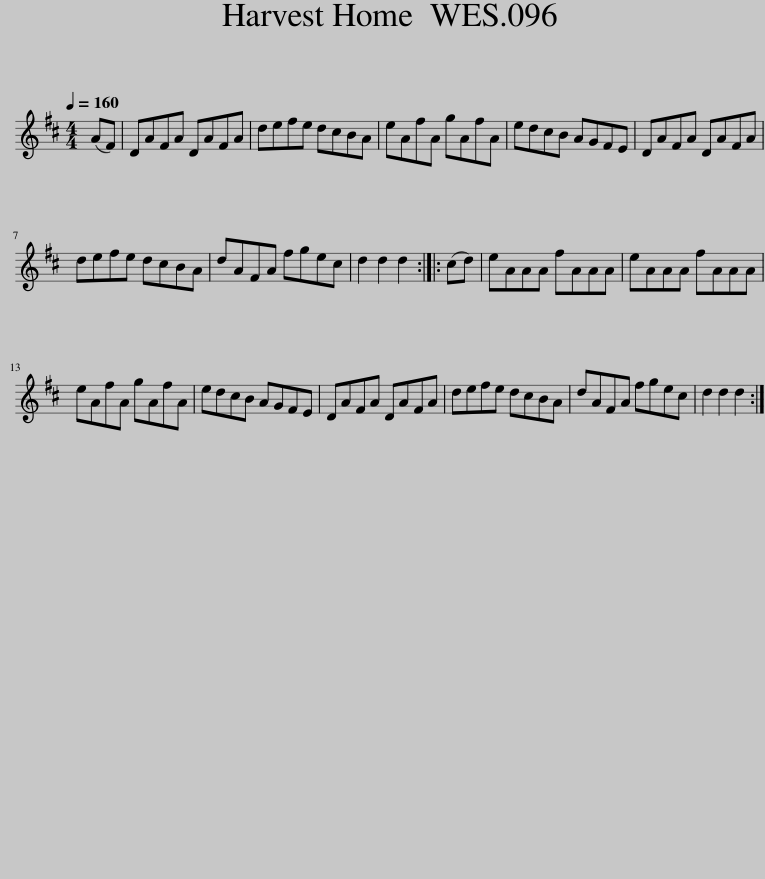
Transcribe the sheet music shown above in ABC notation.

X:1
L:1/8
Q:1/4=160
M:4/4
I:linebreak $
K:D
V:1 treble
V:1
 (AF) | DAFA DAFA | defe dcBA | eAfA gAfA | edcB AGFE | %5
 DAFA DAFA |$ defe dcBA | dAFA fgec | d2 d2 d2 :: (cd) | %10
 eAAA fAAA | eAAA fAAA |$ eAfA gAfA | edcB AGFE | DAFA DAFA | %15
 defe dcBA | dAFA fgec | d2 d2 d2 :| %18
